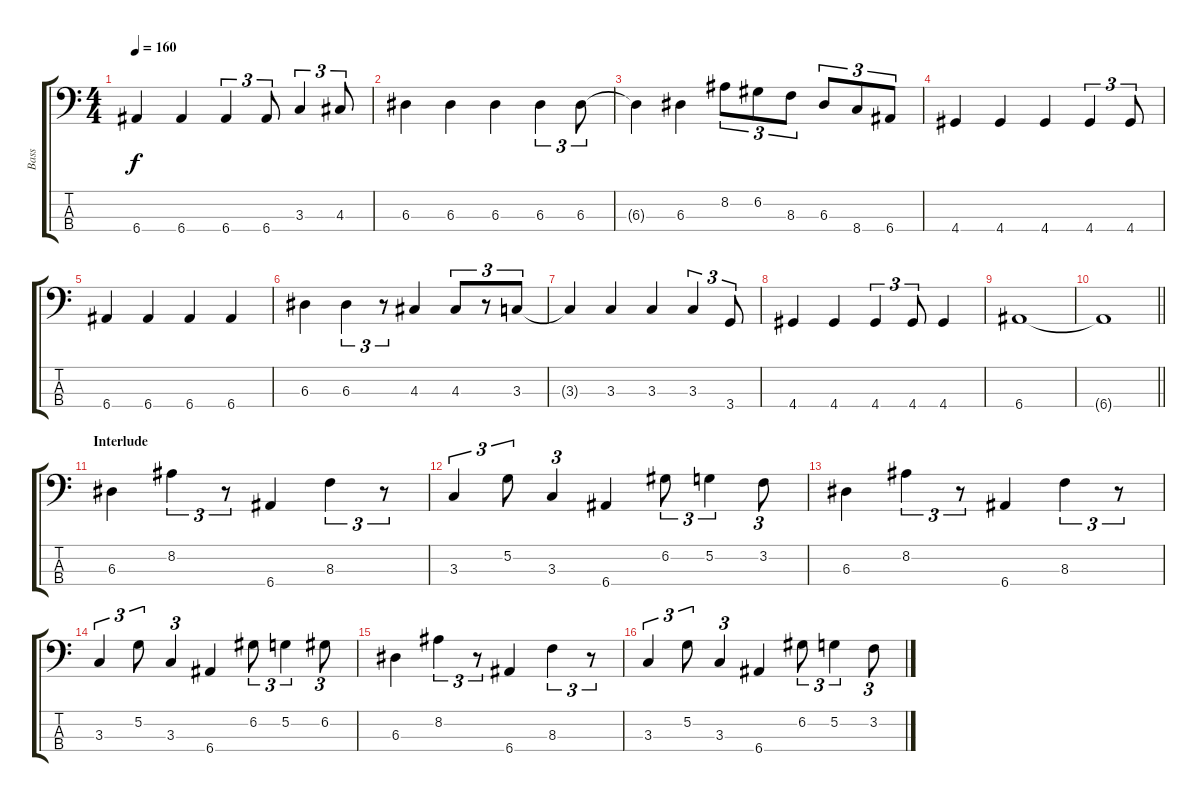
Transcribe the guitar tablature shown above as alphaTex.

\track ("Bass" "Bass") {instrument electricbasspick}
\staff {score tabs}
\tuning (G2 D2 A1 E1) {hide}
\ts (4 4)
\tempo 160
\clef f4
\ks c
6.4.4{dy f} 6.4.4 6.4.4{tu (3 2)} 6.4.8{tu (3 2)} 3.3.4{tu (3 2)} 4.3.8{tu (3 2)} |
6.3.4 6.3.4 6.3.4 6.3.4{tu (3 2)} 6.3.8{tu (3 2)} |
6.3{t}.4 6.3.4 8.2.8{tu (3 2)} 6.2.8{tu (3 2)} 8.3.8{tu (3 2)} 6.3.8{tu (3 2)} 8.4.8{tu (3 2)} 6.4.8{tu (3 2)} |
4.4.4 4.4.4 4.4.4 4.4.4{tu (3 2)} 4.4.8{tu (3 2)} |
6.4.4 6.4.4 6.4.4 6.4.4 |
6.3.4 6.3.4{tu (3 2)} r.8{tu (3 2)} 4.3.4 4.3.8{tu (3 2)} r.8{tu (3 2)} 3.3.8{tu (3 2)} |
3.3{t}.4 3.3.4 3.3.4 3.3.4{tu (3 2)} 3.4.8{tu (3 2)} |
4.4.4 4.4.4 4.4.4{tu (3 2)} 4.4.8{tu (3 2)} 4.4.4 |
6.4.1 |
\barLineRight lightlight
6.4{t}.1 |
\section ("" "Interlude")
6.3.4 8.2.4{tu (3 2)} r.8{tu (3 2)} 6.4.4 8.3.4{tu (3 2)} r.8{tu (3 2)} |
3.3.4{tu (3 2)} 5.2.8{tu (3 2)} 3.3.4{tu (3 2)} 6.4.4 6.2.8{tu (3 2)} 5.2.4{tu (3 2)} 3.2.8{tu (3 2)} |
6.3.4 8.2.4{tu (3 2)} r.8{tu (3 2)} 6.4.4 8.3.4{tu (3 2)} r.8{tu (3 2)} |
3.3.4{tu (3 2)} 5.2.8{tu (3 2)} 3.3.4{tu (3 2)} 6.4.4 6.2.8{tu (3 2)} 5.2.4{tu (3 2)} 6.2.8{tu (3 2)} |
6.3.4 8.2.4{tu (3 2)} r.8{tu (3 2)} 6.4.4 8.3.4{tu (3 2)} r.8{tu (3 2)} |
3.3.4{tu (3 2)} 5.2.8{tu (3 2)} 3.3.4{tu (3 2)} 6.4.4 6.2.8{tu (3 2)} 5.2.4{tu (3 2)} 3.2.8{tu (3 2)}
